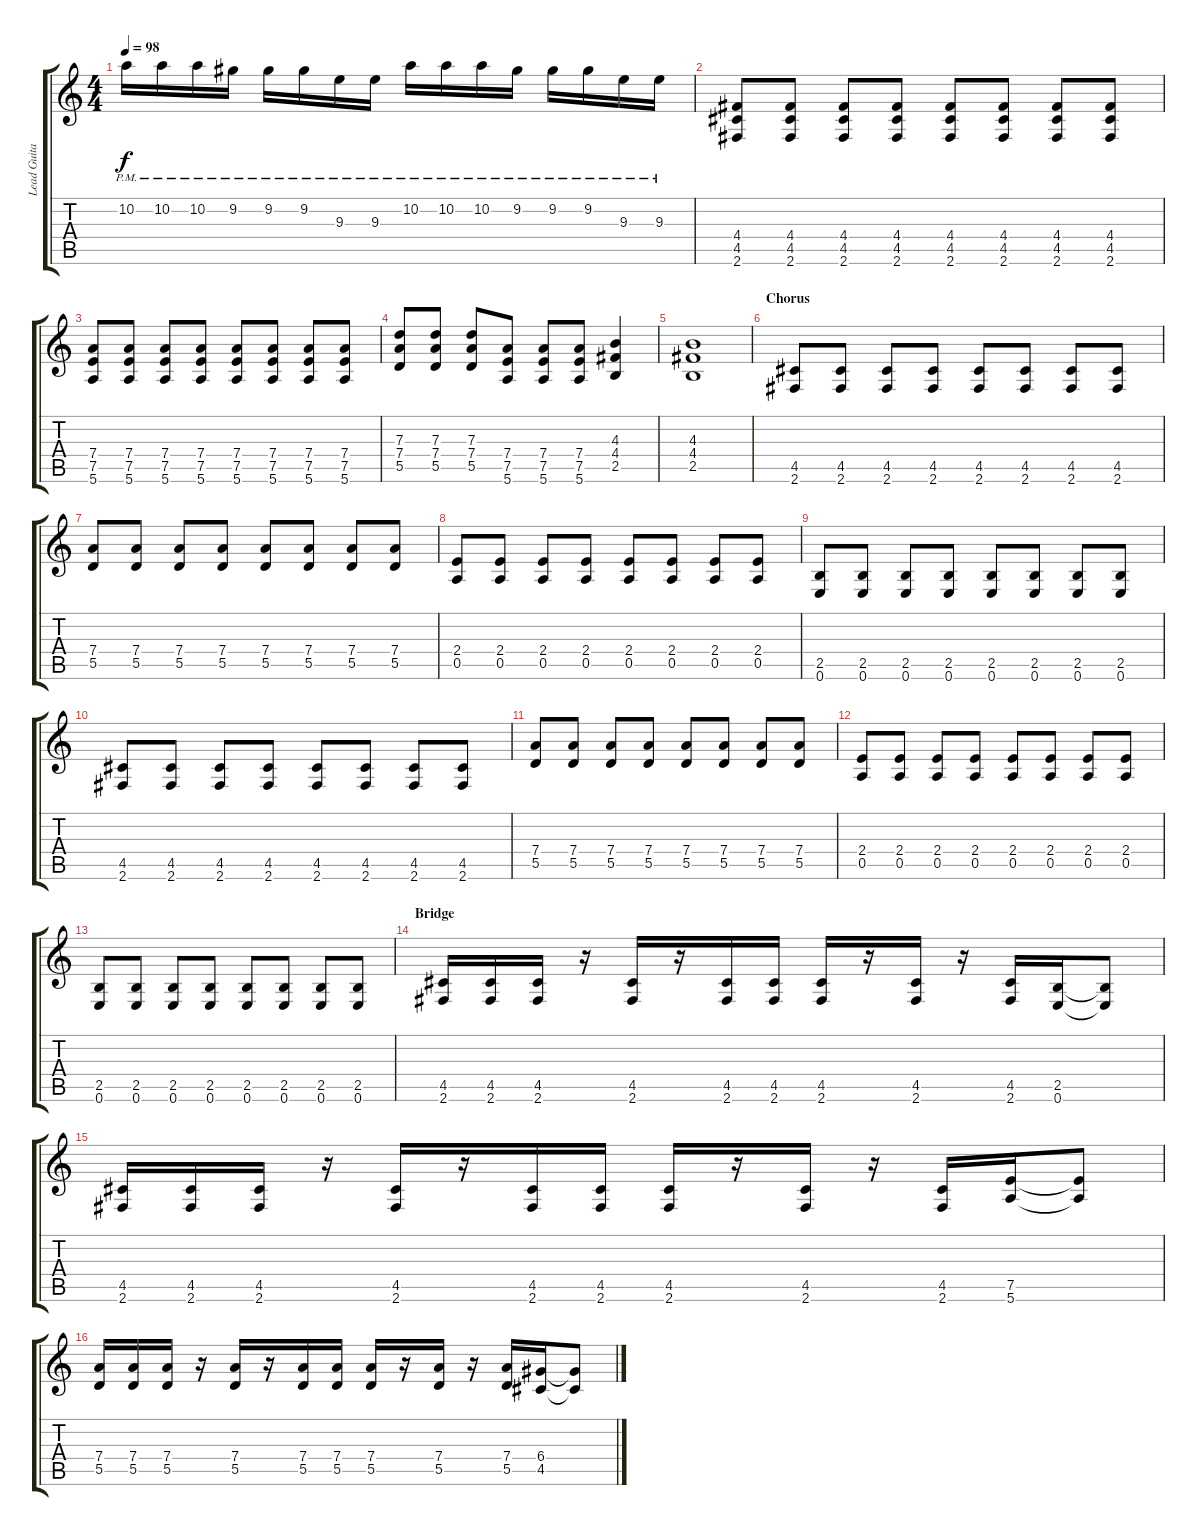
\track ("Lead Guitar" "Lead Guita") {instrument distortionguitar}
\staff {score tabs}
\tuning (E4 B3 G3 D3 A2 E2) {hide}
\ts (4 4)
\tempo 98
\clef g2
\ks c
10.2{pm}.16{dy f} 10.2{pm}.16 10.2{pm}.16 9.2{pm}.16 9.2{pm}.16 9.2{pm}.16 9.3{pm}.16 9.3{pm}.16 10.2{pm}.16 10.2{pm}.16 10.2{pm}.16 9.2{pm}.16 9.2{pm}.16 9.2{pm}.16 9.3{pm}.16 9.3{pm}.16 |
(4.4 4.5 2.6).8 (4.4 4.5 2.6).8 (4.4 4.5 2.6).8 (4.4 4.5 2.6).8 (4.4 4.5 2.6).8 (4.4 4.5 2.6).8 (4.4 4.5 2.6).8 (4.4 4.5 2.6).8 |
(7.4 7.5 5.6).8 (7.4 7.5 5.6).8 (7.4 7.5 5.6).8 (7.4 7.5 5.6).8 (7.4 7.5 5.6).8 (7.4 7.5 5.6).8 (7.4 7.5 5.6).8 (7.4 7.5 5.6).8 |
(7.3 7.4 5.5).8 (7.3 7.4 5.5).8 (7.3 7.4 5.5).8 (7.4 7.5 5.6).8 (7.4 7.5 5.6).8 (7.4 7.5 5.6).8 (4.3 4.4 2.5).4 |
(4.3 4.4 2.5).1 |
\section ("" "Chorus")
(4.5 2.6).8 (4.5 2.6).8 (4.5 2.6).8 (4.5 2.6).8 (4.5 2.6).8 (4.5 2.6).8 (4.5 2.6).8 (4.5 2.6).8 |
(7.4 5.5).8 (7.4 5.5).8 (7.4 5.5).8 (7.4 5.5).8 (7.4 5.5).8 (7.4 5.5).8 (7.4 5.5).8 (7.4 5.5).8 |
(2.4 0.5).8 (2.4 0.5).8 (2.4 0.5).8 (2.4 0.5).8 (2.4 0.5).8 (2.4 0.5).8 (2.4 0.5).8 (2.4 0.5).8 |
(2.5 0.6).8 (2.5 0.6).8 (2.5 0.6).8 (2.5 0.6).8 (2.5 0.6).8 (2.5 0.6).8 (2.5 0.6).8 (2.5 0.6).8 |
(4.5 2.6).8 (4.5 2.6).8 (4.5 2.6).8 (4.5 2.6).8 (4.5 2.6).8 (4.5 2.6).8 (4.5 2.6).8 (4.5 2.6).8 |
(7.4 5.5).8 (7.4 5.5).8 (7.4 5.5).8 (7.4 5.5).8 (7.4 5.5).8 (7.4 5.5).8 (7.4 5.5).8 (7.4 5.5).8 |
(2.4 0.5).8 (2.4 0.5).8 (2.4 0.5).8 (2.4 0.5).8 (2.4 0.5).8 (2.4 0.5).8 (2.4 0.5).8 (2.4 0.5).8 |
(2.5 0.6).8 (2.5 0.6).8 (2.5 0.6).8 (2.5 0.6).8 (2.5 0.6).8 (2.5 0.6).8 (2.5 0.6).8 (2.5 0.6).8 |
\section ("" "Bridge")
(4.5 2.6).16 (4.5 2.6).16 (4.5 2.6).16 r.16 (4.5 2.6).16 r.16 (4.5 2.6).16 (4.5 2.6).16 (4.5 2.6).16 r.16 (4.5 2.6).16 r.16 (4.5 2.6).16 (2.5 0.6).16 (2.5{t} 0.6{t}).8 |
(4.5 2.6).16 (4.5 2.6).16 (4.5 2.6).16 r.16 (4.5 2.6).16 r.16 (4.5 2.6).16 (4.5 2.6).16 (4.5 2.6).16 r.16 (4.5 2.6).16 r.16 (4.5 2.6).16 (7.5 5.6).16 (7.5{t} 5.6{t}).8 |
(7.4 5.5).16 (7.4 5.5).16 (7.4 5.5).16 r.16 (7.4 5.5).16 r.16 (7.4 5.5).16 (7.4 5.5).16 (7.4 5.5).16 r.16 (7.4 5.5).16 r.16 (7.4 5.5).16 (6.4 4.5).16 (6.4{t} 4.5{t}).8
